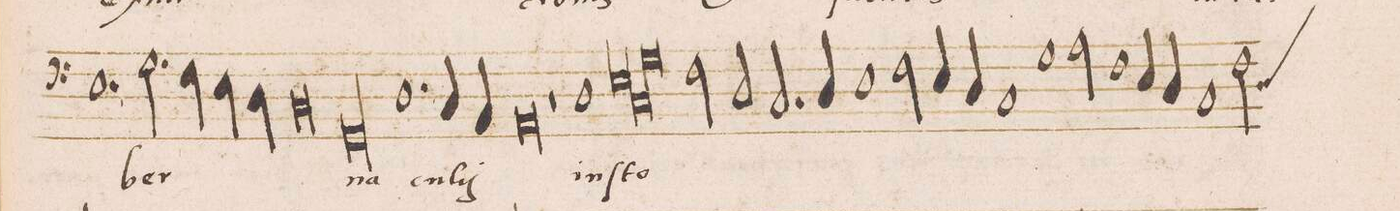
**kern	**text
*I"BASVS	*
*clefF4	*
*k[]	*
*met(C|)	*
*M2/1	*
1.E	.
=32-	=32-
*2\left	*
2.G\	-ber-
4F\	.
4E\	.
4D\	.
=33-	=33-
0C	.
=34-	=34-
00GG	-na-
=35-	=35-
=36-	=36-
1.D	-cu-
4C/	-liſ
4BB/	.
=37-	=37-
0AA	.
=38-	=38-
1r	.
1D	in-
=39-	=39-
*lig	*
1E	-ſto-
1C	.
=40-	=40-
0G	.
*Xlig	*
=41-	=41-
*2\right	*
2F\	.
2D/	.
2.C/	.
4D/	.
=42-	=42-
1E	.
2F\	.
4E/	.
4D/	.
=43-	=43-
1C	.
1G	.
=44-	=44-
2A\	.
1F	.
4E/	.
4D/	.
=45-	=45-
1C	.
*2\left	*
*custos:D	*
2F\	.
*-	*-
